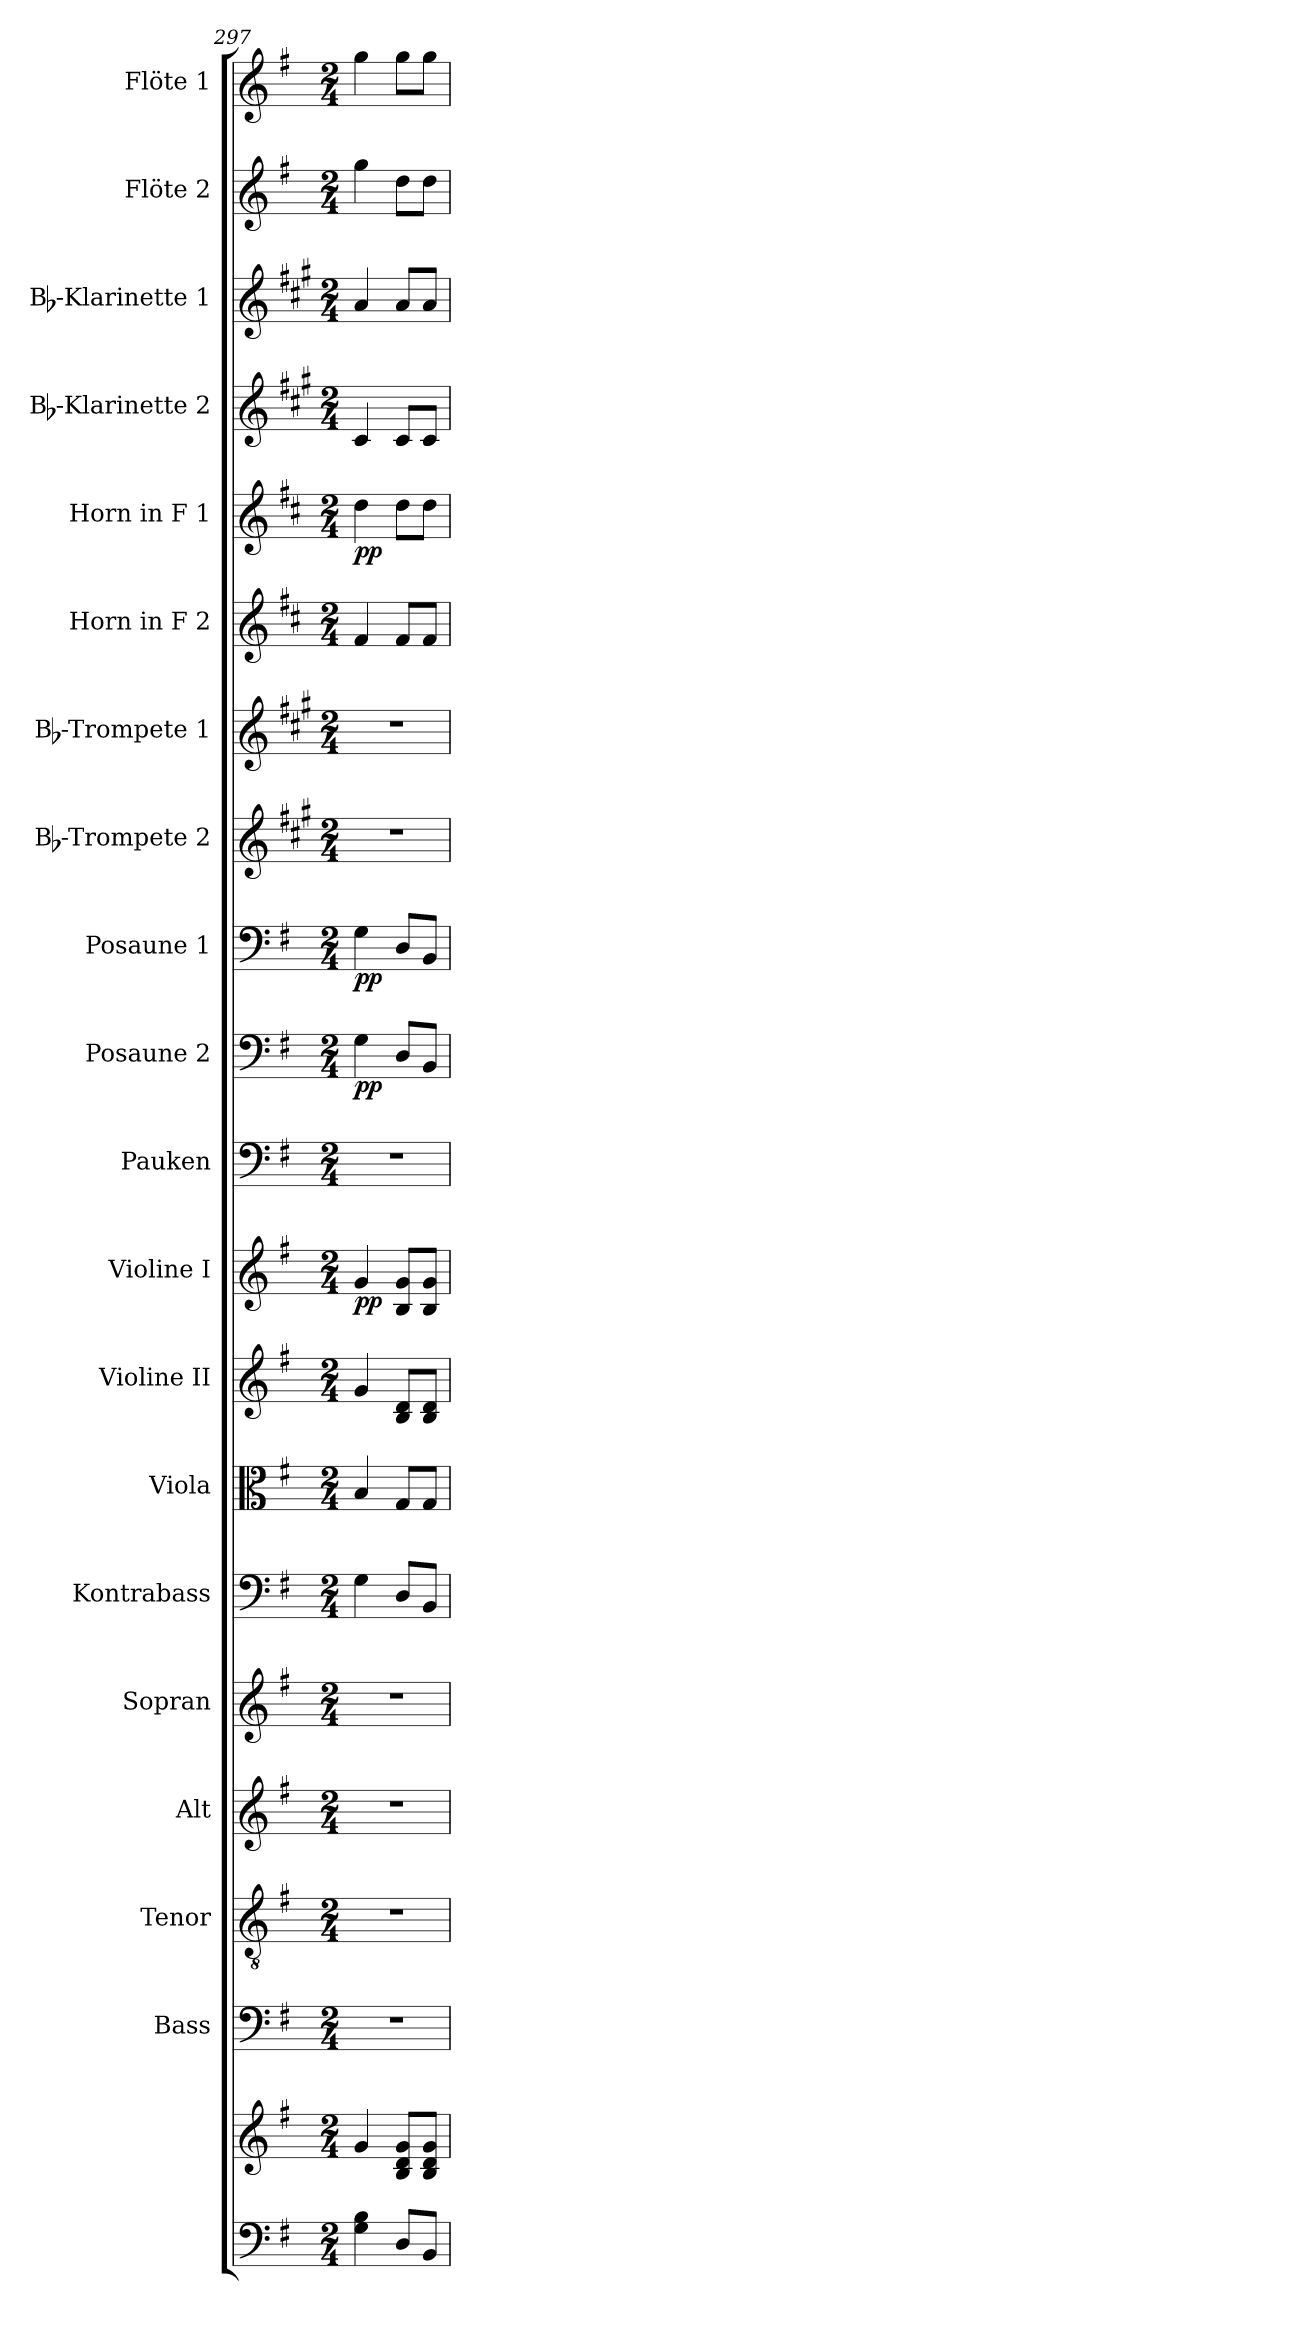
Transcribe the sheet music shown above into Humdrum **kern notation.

**kern	**kern	**kern	**kern	**kern	**kern	**kern	**kern	**kern	**kern	**dynam	**kern	**kern	**dynam	**kern	**dynam	**kern	**kern	**kern	**kern	**dynam	**kern	**kern	**kern	**kern
*part20	*part20	*part19	*part18	*part17	*part16	*part15	*part14	*part13	*part12	*part12	*part11	*part10	*part10	*part9	*part9	*part8	*part7	*part6	*part5	*part5	*part4	*part3	*part2	*part1
*staff21	*staff20	*staff19	*staff18	*staff17	*staff16	*staff15	*staff14	*staff13	*staff12	*staff12	*staff11	*staff10	*staff10	*staff9	*staff9	*staff8	*staff7	*staff6	*staff5	*staff5	*staff4	*staff3	*staff2	*staff1
*	*	*I"Bass	*I"Tenor	*I"Alt	*I"Sopran	*I"Kontrabass	*I"Viola	*I"Violine II	*I"Violine I	*	*I"Pauken	*I"Posaune 2	*	*I"Posaune 1	*	*I"Bb-Trompete 2	*I"Bb-Trompete 1	*I"Horn in F 2	*I"Horn in F 1	*	*I"Bb-Klarinette 2	*I"Bb-Klarinette 1	*I"Flöte 2	*I"Flöte 1
*	*	*I'B.	*I'T.	*I'A.	*I'S.	*I'Kb.	*I'Vla.	*I'Vl. II	*I'Vl. I	*	*I'Pk.	*I'Pos. 2	*	*I'Pos. 1	*	*I'Bb Trp. 2	*I'Bb Trp. 1	*	*	*	*I'Bb Kl. 2	*I'Bb Kl. 1	*I'Fl. 2	*I'Fl. 1
*clefF4	*clefG2	*clefF4	*clefGv2	*clefG2	*clefG2	*clefF4	*clefC3	*clefG2	*clefG2	*	*clefF4	*clefF4	*	*clefF4	*	*clefG2	*clefG2	*clefG2	*clefG2	*	*clefG2	*clefG2	*clefG2	*clefG2
*	*	*	*	*	*	*ITrd7c12	*	*	*	*	*	*	*	*	*	*ITrd1c2	*ITrd1c2	*ITrd4c7	*ITrd4c7	*	*ITrd1c2	*ITrd1c2	*	*
*k[f#]	*k[f#]	*k[f#]	*k[f#]	*k[f#]	*k[f#]	*k[f#]	*k[f#]	*k[f#]	*k[f#]	*	*k[f#]	*k[f#]	*	*k[f#]	*	*k[f#]	*k[f#]	*k[f#]	*k[f#]	*	*k[f#]	*k[f#]	*k[f#]	*k[f#]
*G:	*G:	*G:	*G:	*G:	*G:	*G:	*G:	*G:	*G:	*	*G:	*G:	*	*G:	*	*G:	*G:	*G:	*G:	*	*G:	*G:	*G:	*G:
*M2/4	*M2/4	*M2/4	*M2/4	*M2/4	*M2/4	*M2/4	*M2/4	*M2/4	*M2/4	*	*M2/4	*M2/4	*	*M2/4	*	*M2/4	*M2/4	*M2/4	*M2/4	*	*M2/4	*M2/4	*M2/4	*M2/4
=297	=297	=297	=297	=297	=297	=297	=297	=297	=297	=297	=297	=297	=297	=297	=297	=297	=297	=297	=297	=297	=297	=297	=297	=297
!	!	!	!	!	!	!	!	!	!	!LO:DY:b	!	!	!LO:DY:b	!	!LO:DY:b	!	!	!	!	!LO:DY:b	!	!	!	!
4G\ 4B\	4g/	2r	2r	2r	2r	4GG\	4B/	4g/	4g/	pp	2r	4G\	pp	4G\	pp	2r	2r	4B/	4g\	pp	4B/	4g/	4gg\	4gg\
8D/L	8B/ 8d/ 8g/L	.	.	.	.	8DD/L	8G/L	8B/ 8d/L	8B/ 8g/L	.	.	8D/L	.	8D/L	.	.	.	8B/L	8g\L	.	8B/L	8g/L	8dd\L	8gg\L
8BB/J	8B/ 8d/ 8g/J	.	.	.	.	8BBB/J	8G/J	8B/ 8d/J	8B/ 8g/J	.	.	8BB/J	.	8BB/J	.	.	.	8B/J	8g\J	.	8B/J	8g/J	8dd\J	8gg\J
=	=	=	=	=	=	=	=	=	=	=	=	=	=	=	=	=	=	=	=	=	=	=	=	=
*-	*-	*-	*-	*-	*-	*-	*-	*-	*-	*-	*-	*-	*-	*-	*-	*-	*-	*-	*-	*-	*-	*-	*-	*-
